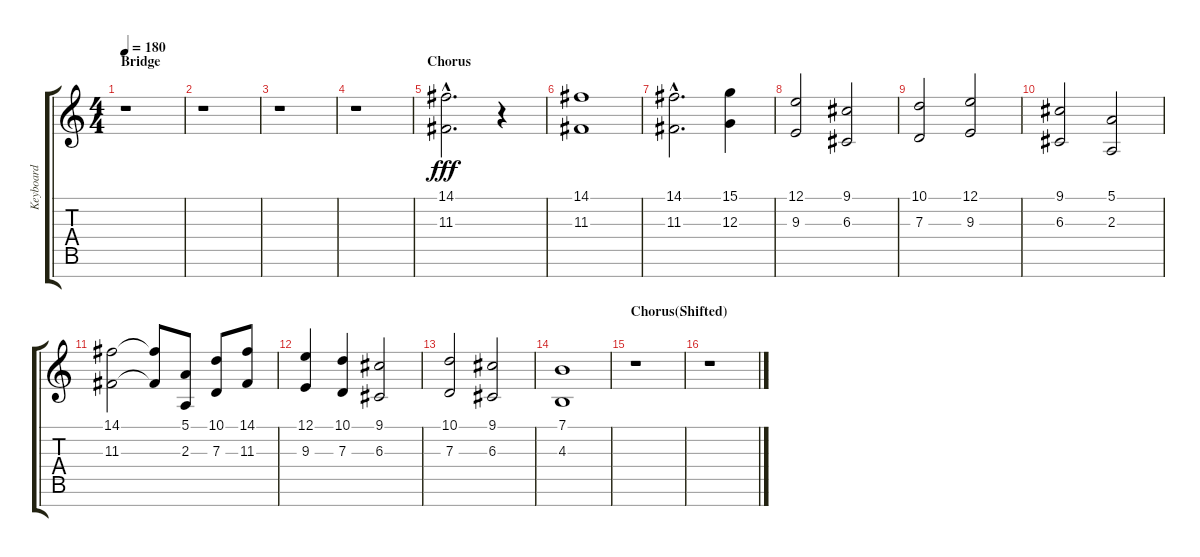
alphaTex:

\track ("Keyboard" "Keyboard") {instrument synthbrass1}
\staff {score tabs}
\tuning (E4 B3 G3 D3 A2 E2 B1) {hide}
\ts (4 4)
\section ("" "Bridge")
\tempo 180
\clef g2
\ks c
r.1{dy fff} |
r.1 |
r.1 |
r.1 |
\section ("" "Chorus")
(14.1{hac} 11.3{hac}).2{d} r.4 |
(14.1 11.3).1 |
(14.1{hac} 11.3{hac}).2{d} (15.1 12.3).4 |
(12.1 9.3).2 (9.1 6.3).2 |
(10.1 7.3).2 (12.1 9.3).2 |
(9.1 6.3).2 (5.1 2.3).2 |
(14.1 11.3).2 (14.1{t} 11.3{t}).8 (5.1 2.3).8 (10.1 7.3).8 (14.1 11.3).8 |
(12.1 9.3).4 (10.1 7.3).4 (9.1 6.3).2 |
(10.1 7.3).2 (9.1 6.3).2 |
(7.1 4.3).1 |
\section ("" "Chorus(Shifted)")
r.1 |
r.1
